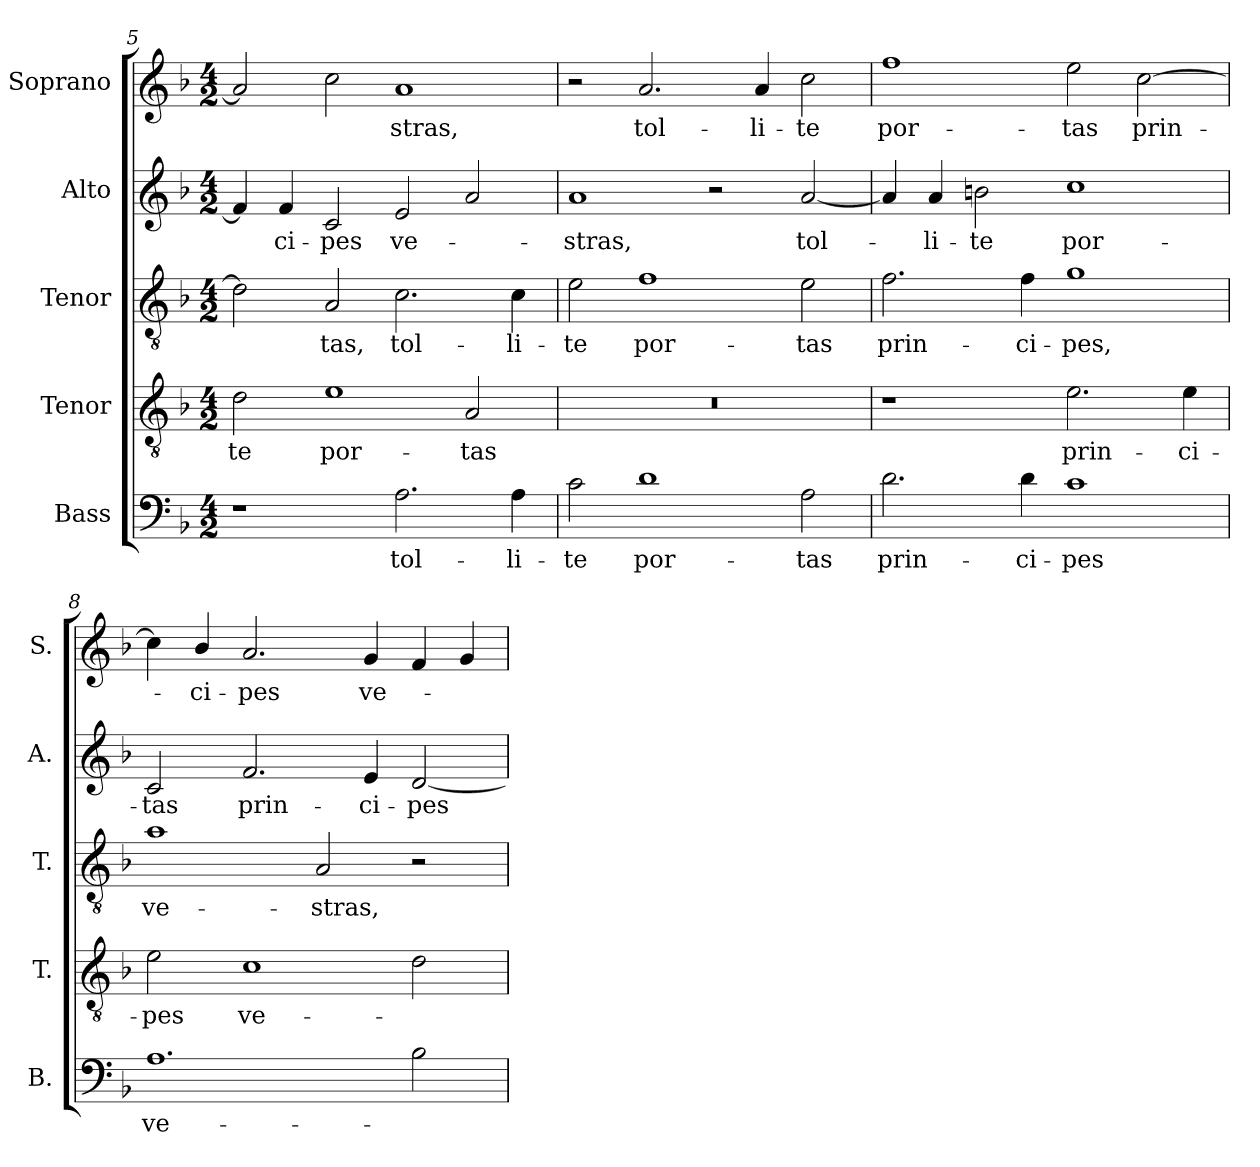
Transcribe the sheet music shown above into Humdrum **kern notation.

**kern	**text	**kern	**text	**kern	**text	**kern	**text	**kern	**text
*part5	*part5	*part4	*part4	*part3	*part3	*part2	*part2	*part1	*part1
*staff5	*staff5	*staff4	*staff4	*staff3	*staff3	*staff2	*staff2	*staff1	*staff1
*I"Bass	*	*I"Tenor	*	*I"Tenor	*	*I"Alto	*	*I"Soprano	*
*I'B.	*	*I'T.	*	*I'T.	*	*I'A.	*	*I'S.	*
*clefF4	*	*clefGv2	*	*clefGv2	*	*clefG2	*	*clefG2	*
*	*	*ITrd7c12	*	*ITrd7c12	*	*	*	*	*
*k[b-]	*	*k[b-]	*	*k[b-]	*	*k[b-]	*	*k[b-]	*
*F:	*	*F:	*	*F:	*	*F:	*	*F:	*
*M4/2	*	*M4/2	*	*M4/2	*	*M4/2	*	*M4/2	*
=5	=5	=5	=5	=5	=5	=5	=5	=5	=5
!	!	!	!LO:LY:b:color=#000000	!	!	!	!	!	!
1r	.	2Di\	-te	2Di\]	.	4fi/]	.	2ai/]	.
!	!	!	!	!	!	!	!LO:LY:b:color=#000000	!	!
.	.	.	.	.	.	4fi/	-ci-	.	.
!	!	!	!LO:LY:b:color=#000000	!	!	!	!	!	!
!	!	!	!	!	!LO:LY:b:color=#000000	!	!	!	!
!	!	!	!	!	!	!	!LO:LY:b:color=#000000	!	!
.	.	1Ei	por-	2AAi/	-tas,	2ci/	-pes	2cci\	.
!	!LO:LY:b:color=#000000	!	!	!	!	!	!	!	!
!	!	!	!	!	!LO:LY:b:color=#000000	!	!	!	!
!	!	!	!	!	!	!	!LO:LY:b:color=#000000	!	!
!	!	!	!	!	!	!	!	!	!LO:LY:b:color=#000000
2.Ai\	tol-	.	.	2.Ci\	tol-	2ei/	ve-	1ai	-stras,
!	!	!	!LO:LY:b:color=#000000	!	!	!	!	!	!
.	.	2AAi/	-tas	.	.	2ai/	.	.	.
!	!LO:LY:b:color=#000000	!	!	!	!	!	!	!	!
!	!	!	!	!	!LO:LY:b:color=#000000	!	!	!	!
4Ai\	-li-	.	.	4Ci\	-li-	.	.	.	.
!!LO:LB:g=z
=6	=6	=6	=6	=6	=6	=6	=6	=6	=6
!	!LO:LY:b:color=#000000	!LO:N:vis=1	!	!	!	!	!	!	!
!	!	!	!	!	!LO:LY:b:color=#000000	!	!	!	!
!	!	!	!	!	!	!	!LO:LY:b:color=#000000	!	!
2ci\	-te	0r	.	2Ei\	-te	1ai	-stras,	2r	.
!	!LO:LY:b:color=#000000	!	!	!	!	!	!	!	!
!	!	!	!	!	!LO:LY:b:color=#000000	!	!	!	!
!	!	!	!	!	!	!	!	!	!LO:LY:b:color=#000000
1di	por-	.	.	1Fi	por-	.	.	2.ai/	tol-
.	.	.	.	.	.	2r	.	.	.
!	!	!	!	!	!	!	!	!	!LO:LY:b:color=#000000
.	.	.	.	.	.	.	.	4ai/	-li-
!	!LO:LY:b:color=#000000	!	!	!	!	!	!	!	!
!	!	!	!	!	!LO:LY:b:color=#000000	!	!	!	!
!	!	!	!	!	!	!	!LO:LY:b:color=#000000	!	!
!	!	!	!	!	!	!	!	!	!LO:LY:b:color=#000000
2Ai\	-tas	.	.	2Ei\	-tas	[2ai/	tol-	2cci\	-te
=7	=7	=7	=7	=7	=7	=7	=7	=7	=7
!	!LO:LY:b:color=#000000	!	!	!	!	!	!	!	!
!	!	!	!	!	!LO:LY:b:color=#000000	!	!	!	!
!	!	!	!	!	!	!	!	!	!LO:LY:b:color=#000000
2.di\	prin-	1r	.	2.Fi\	prin-	4ai/]	.	1ffi	por-
!	!	!	!	!	!	!	!LO:LY:b:color=#000000	!	!
.	.	.	.	.	.	4ai/	-li-	.	.
!	!	!	!	!	!	!	!LO:LY:b:color=#000000	!	!
.	.	.	.	.	.	2bni\	-te	.	.
!	!LO:LY:b:color=#000000	!	!	!	!	!	!	!	!
!	!	!	!	!	!LO:LY:b:color=#000000	!	!	!	!
4di\	-ci-	.	.	4Fi\	-ci-	.	.	.	.
!	!LO:LY:b:color=#000000	!	!	!	!	!	!	!	!
!	!	!	!LO:LY:b:color=#000000	!	!	!	!	!	!
!	!	!	!	!	!LO:LY:b:color=#000000	!	!	!	!
!	!	!	!	!	!	!	!LO:LY:b:color=#000000	!	!
!	!	!	!	!	!	!	!	!	!LO:LY:b:color=#000000
1ci	-pes	2.Ei\	prin-	1Gi	-pes,	1cci	por-	2eei\	-tas
!	!	!	!	!	!	!	!	!	!LO:LY:b:color=#000000
.	.	.	.	.	.	.	.	[2cci\	prin-
!	!	!	!LO:LY:b:color=#000000	!	!	!	!	!	!
.	.	4Ei\	-ci-	.	.	.	.	.	.
=8	=8	=8	=8	=8	=8	=8	=8	=8	=8
!	!LO:LY:b:color=#000000	!	!	!	!	!	!	!	!
!	!	!	!LO:LY:b:color=#000000	!	!	!	!	!	!
!	!	!	!	!	!LO:LY:b:color=#000000	!	!	!	!
!	!	!	!	!	!	!	!LO:LY:b:color=#000000	!	!
1.Ai	ve-	2Ei\	-pes	1Ai	ve-	2ci/	-tas	4cci\]	.
!	!	!	!	!	!	!	!	!	!LO:LY:b:color=#000000
.	.	.	.	.	.	.	.	4b-i/	-ci-
!	!	!	!LO:LY:b:color=#000000	!	!	!	!	!	!
!	!	!	!	!	!	!	!LO:LY:b:color=#000000	!	!
!	!	!	!	!	!	!	!	!	!LO:LY:b:color=#000000
.	.	1Ci	ve-	.	.	2.fi/	prin-	2.ai/	-pes
!	!	!	!	!	!LO:LY:b:color=#000000	!	!	!	!
.	.	.	.	2AAi/	-stras,	.	.	.	.
!	!	!	!	!	!	!	!LO:LY:b:color=#000000	!	!
!	!	!	!	!	!	!	!	!	!LO:LY:b:color=#000000
.	.	.	.	.	.	4ei/	-ci-	4gi/	ve-
!	!	!	!	!	!	!	!LO:LY:b:color=#000000	!	!
2B-i\	.	2Di\	.	2r	.	[2di/	-pes	4fi/	.
.	.	.	.	.	.	.	.	4gi/	.
=	=	=	=	=	=	=	=	=	=
*-	*-	*-	*-	*-	*-	*-	*-	*-	*-
